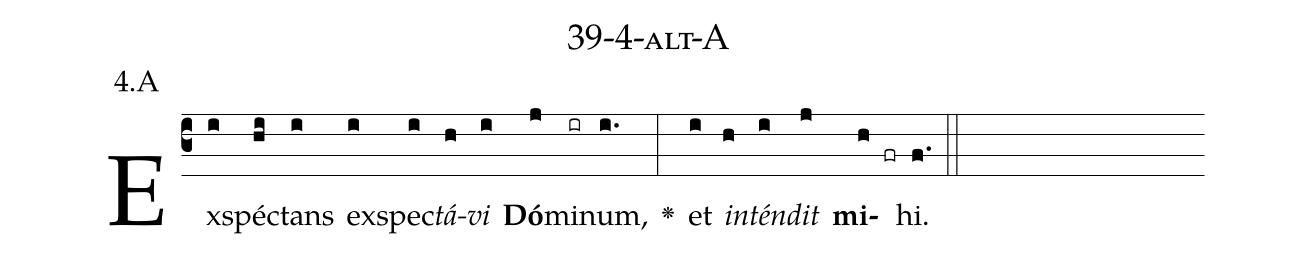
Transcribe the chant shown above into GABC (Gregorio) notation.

name: 39-4-alt-A;
annotation: 4.A;
%%
(c3)Ex(i)spéc(hi)tans(i) ex(i)spec(i)<i>tá</i>(h)<i>vi</i>(i) <b>Dó</b>(j)mi(ir)num,(i.) <v>\greheightstar</v>(:) et(i) <i>in</i>(h)<i>tén</i>(i)<i>dit</i>(j) <b>mi</b>(h fr)hi.(f.) (::)


%E(i) u(h) o(i) u(j) a(h) e.(f.) (::)
